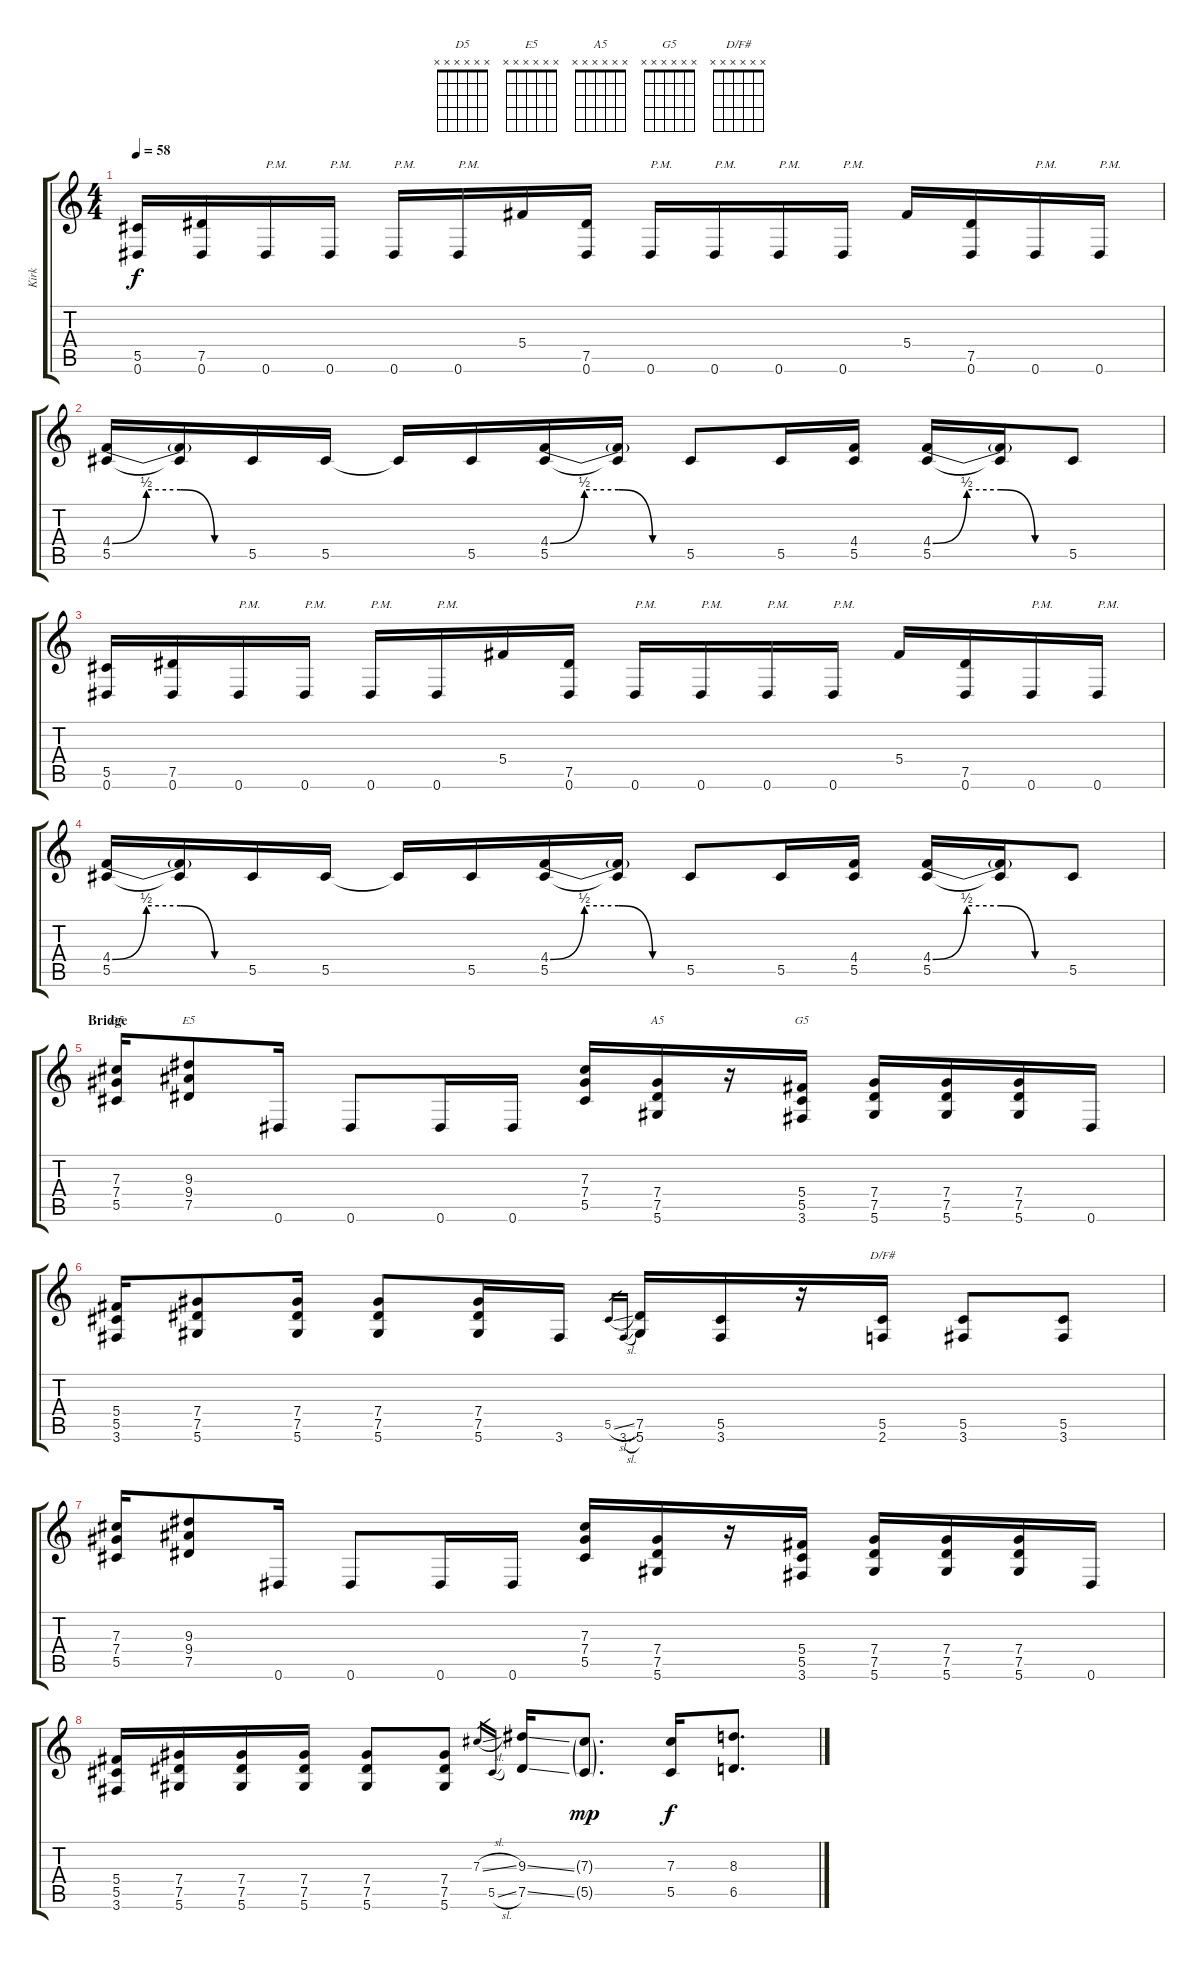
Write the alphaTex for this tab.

\track ("Kirk " "Kirk ") {instrument distortionguitar}
\staff {score tabs}
\tuning (Eb4 Bb3 Gb3 Db3 Ab2 Eb2) {hide}
\chord ("D5" x x x x x x)
\chord ("E5" x x x x x x)
\chord ("A5" x x x x x x)
\chord ("G5" x x x x x x)
\chord ("D/F#" x x x x x x)
\ts (4 4)
\tempo 58
\clef g2
\ks c
(5.5 0.6).16{dy f} (7.5 0.6).16 0.6.16{txt "P.M."} 0.6.16{txt "P.M."} 0.6.16{txt "P.M."} 0.6.16{txt "P.M."} 5.4.16 (7.5 0.6).16 0.6.16{txt "P.M."} 0.6.16{txt "P.M."} 0.6.16{txt "P.M."} 0.6.16{txt "P.M."} 5.4.16 (7.5 0.6).16 0.6.16{txt "P.M."} 0.6.16{txt "P.M."} |
(4.4{be (custom 0 0 15 2 30 2 45 0 60 0)} 5.5).16 (4.4{t} 5.5{t}).16 5.5.16 5.5.16 5.5{t}.16 5.5.16 (4.4{be (custom 0 0 15 2 30 2 45 0 60 0)} 5.5).16 (4.4{t} 5.5{t}).16 5.5.8 5.5.16 (4.4 5.5).16 (4.4{be (custom 0 0 15 2 30 2 45 0 60 0)} 5.5).16 (4.4{t} 5.5{t}).16 5.5.8 |
(5.5 0.6).16 (7.5 0.6).16 0.6.16{txt "P.M."} 0.6.16{txt "P.M."} 0.6.16{txt "P.M."} 0.6.16{txt "P.M."} 5.4.16 (7.5 0.6).16 0.6.16{txt "P.M."} 0.6.16{txt "P.M."} 0.6.16{txt "P.M."} 0.6.16{txt "P.M."} 5.4.16 (7.5 0.6).16 0.6.16{txt "P.M."} 0.6.16{txt "P.M."} |
(4.4{be (custom 0 0 15 2 30 2 45 0 60 0)} 5.5).16 (4.4{t} 5.5{t}).16 5.5.16 5.5.16 5.5{t}.16 5.5.16 (4.4{be (custom 0 0 15 2 30 2 45 0 60 0)} 5.5).16 (4.4{t} 5.5{t}).16 5.5.8 5.5.16 (4.4 5.5).16 (4.4{be (custom 0 0 15 2 30 2 45 0 60 0)} 5.5).16 (4.4{t} 5.5{t}).16 5.5.8 |
\section ("" "Bridge")
(7.3 7.4 5.5).16{ch "D5"} (9.3 9.4 7.5).8{ch "E5"} 0.6.16 0.6.8 0.6.16 0.6.16 (7.3 7.4 5.5).16 (7.4 7.5 5.6).16{ch "A5"} r.16 (5.4 5.5 3.6).16{ch "G5"} (7.4 7.5 5.6).16 (7.4 7.5 5.6).16 (7.4 7.5 5.6).16 0.6.16 |
(5.4 5.5 3.6).16 (7.4 7.5 5.6).8 (7.4 7.5 5.6).16 (7.4 7.5 5.6).8 (7.4 7.5 5.6).16 3.6.16 5.5{sl}.16{gr} 3.6{sl}.16{gr} (7.5 5.6).16 (5.5 3.6).16 r.16 (5.5 2.6).16{ch "D/F#"} (5.5 3.6).8 (5.5 3.6).8 |
(7.3 7.4 5.5).16 (9.3 9.4 7.5).8 0.6.16 0.6.8 0.6.16 0.6.16 (7.3 7.4 5.5).16 (7.4 7.5 5.6).16 r.16 (5.4 5.5 3.6).16 (7.4 7.5 5.6).16 (7.4 7.5 5.6).16 (7.4 7.5 5.6).16 0.6.16 |
(5.4 5.5 3.6).16 (7.4 7.5 5.6).16 (7.4 7.5 5.6).16 (7.4 7.5 5.6).16 (7.4 7.5 5.6).8 (7.4 7.5 5.6).8 7.3{sl}.16{gr} 5.5{sl}.16{gr} (9.3{ss} 7.5{ss}).16 (7.3{g} 5.5{g}).8{d dy mp} (7.3 5.5).16{dy f} (8.3 6.5).8{d}
